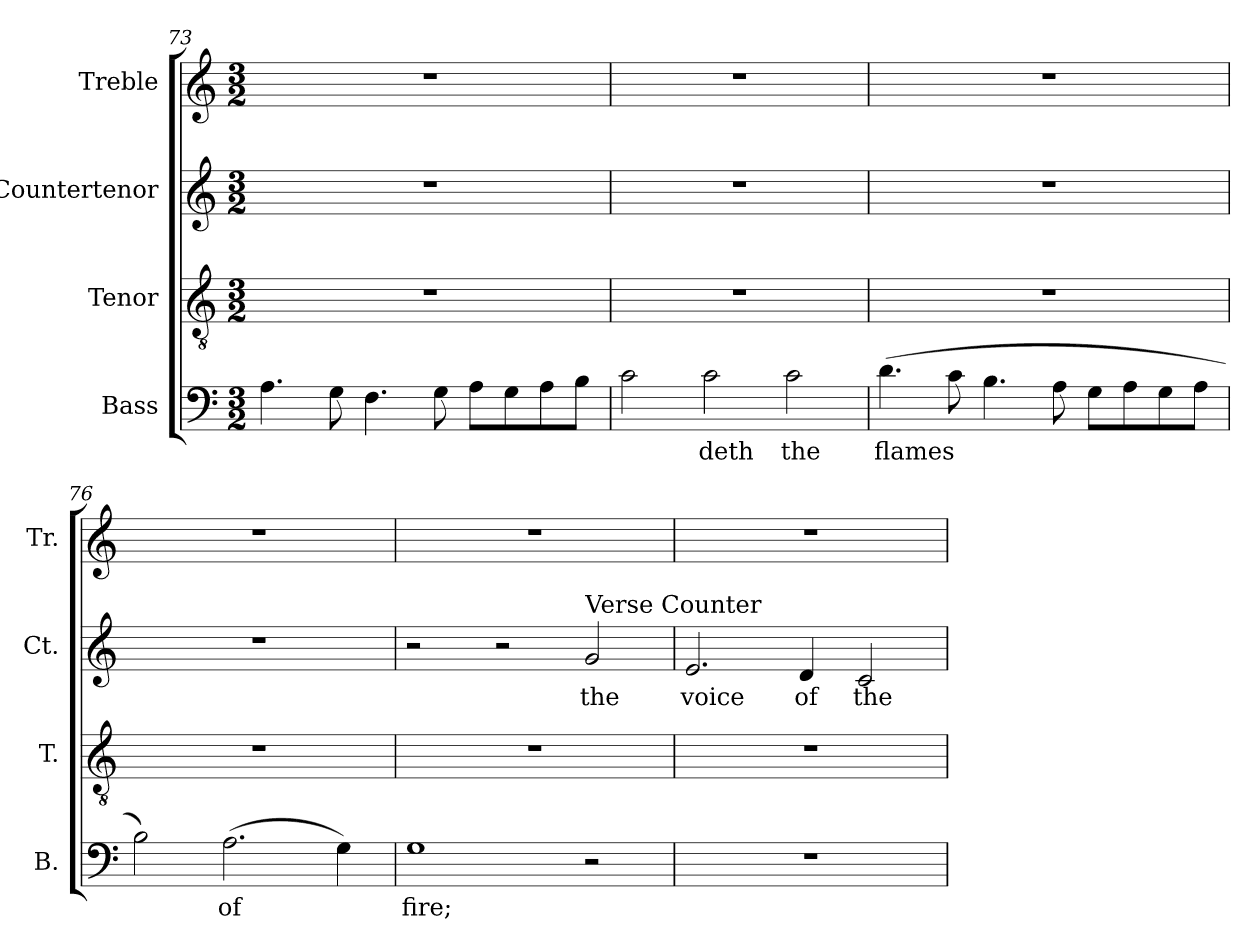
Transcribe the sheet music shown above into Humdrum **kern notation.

**kern	**text	**kern	**kern	**text	**kern
*part4	*part4	*part3	*part2	*part2	*part1
*staff4	*staff4	*staff3	*staff2	*staff2	*staff1
*I"Bass	*	*I"Tenor	*I"Countertenor	*	*I"Treble
*I'B.	*	*I'T.	*I'Ct.	*	*I'Tr.
*clefF4	*	*clefGv2	*clefG2	*	*clefG2
*	*	*ITrd7c12	*	*	*
*k[]	*	*k[]	*k[]	*	*k[]
*C:	*	*C:	*C:	*	*C:
*M3/2	*	*M3/2	*M3/2	*	*M3/2
=73	=73	=73	=73	=73	=73
!	!	!LO:N:vis=1	!LO:N:vis=1	!	!LO:N:vis=1
4.Ai\	.	1.r	1.r	.	1.r
8Gi\	.	.	.	.	.
4.Fi\	.	.	.	.	.
8Gi\	.	.	.	.	.
8Ai\L	.	.	.	.	.
8Gi\	.	.	.	.	.
8Ai\	.	.	.	.	.
8Bi\J	.	.	.	.	.
=74	=74	=74	=74	=74	=74
!	!	!LO:N:vis=1	!LO:N:vis=1	!	!LO:N:vis=1
2ci\	.	1.r	1.r	.	1.r
!	!LO:LY:b:color=#000000	!	!	!	!
2ci\	-deth	.	.	.	.
!	!LO:LY:b:color=#000000	!	!	!	!
2ci\	the	.	.	.	.
=75	=75	=75	=75	=75	=75
!	!LO:LY:b:color=#000000	!LO:N:vis=1	!LO:N:vis=1	!	!LO:N:vis=1
(4.di\	flames	1.r	1.r	.	1.r
8ci\	.	.	.	.	.
4.Bi\	.	.	.	.	.
8Ai\	.	.	.	.	.
8Gi\L	.	.	.	.	.
8Ai\	.	.	.	.	.
8Gi\	.	.	.	.	.
8Ai\J	.	.	.	.	.
!!LO:LB:g=z
=76	=76	=76	=76	=76	=76
!	!	!LO:N:vis=1	!LO:N:vis=1	!	!LO:N:vis=1
2Bi\)	.	1.r	1.r	.	1.r
!	!LO:LY:b:color=#000000	!	!	!	!
(2.Ai\	of	.	.	.	.
4Gi\)	.	.	.	.	.
=77	=77	=77	=77	=77	=77
!	!LO:LY:b:color=#000000	!LO:N:vis=1	!	!	!LO:N:vis=1
1Gi	fire;	1.r	2r	.	1.r
.	.	.	2r	.	.
!	!	!	!LO:TX:a:t=Verse Counter	!	!
!	!	!	!	!LO:LY:b:color=#000000	!
2r	.	.	2gi/	the	.
=78	=78	=78	=78	=78	=78
!LO:N:vis=1	!	!LO:N:vis=1	!	!	!
!	!	!	!	!LO:LY:b:color=#000000	!LO:N:vis=1
1.r	.	1.r	2.ei/	voice	1.r
!	!	!	!	!LO:LY:b:color=#000000	!
.	.	.	4di/	of	.
!	!	!	!	!LO:LY:b:color=#000000	!
.	.	.	2ci/	the	.
=	=	=	=	=	=
*-	*-	*-	*-	*-	*-
